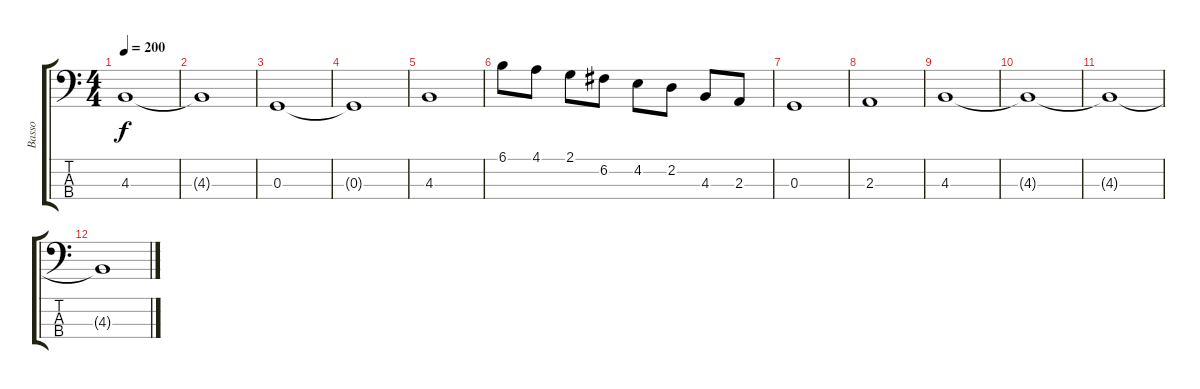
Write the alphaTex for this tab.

\track ("Basso" "Basso") {instrument electricbassfinger}
\staff {score tabs}
\tuning (F2 C2 G1 D1) {hide}
\ts (4 4)
\tempo 200
\clef f4
\ks c
4.3.1{dy f} |
4.3{t}.1 |
0.3.1 |
0.3{t}.1 |
4.3.1 |
6.1.8 4.1.8 2.1.8 6.2.8 4.2.8 2.2.8 4.3.8 2.3.8 |
0.3.1 |
2.3.1 |
4.3.1 |
4.3{t}.1 |
4.3{t}.1 |
4.3{t}.1
